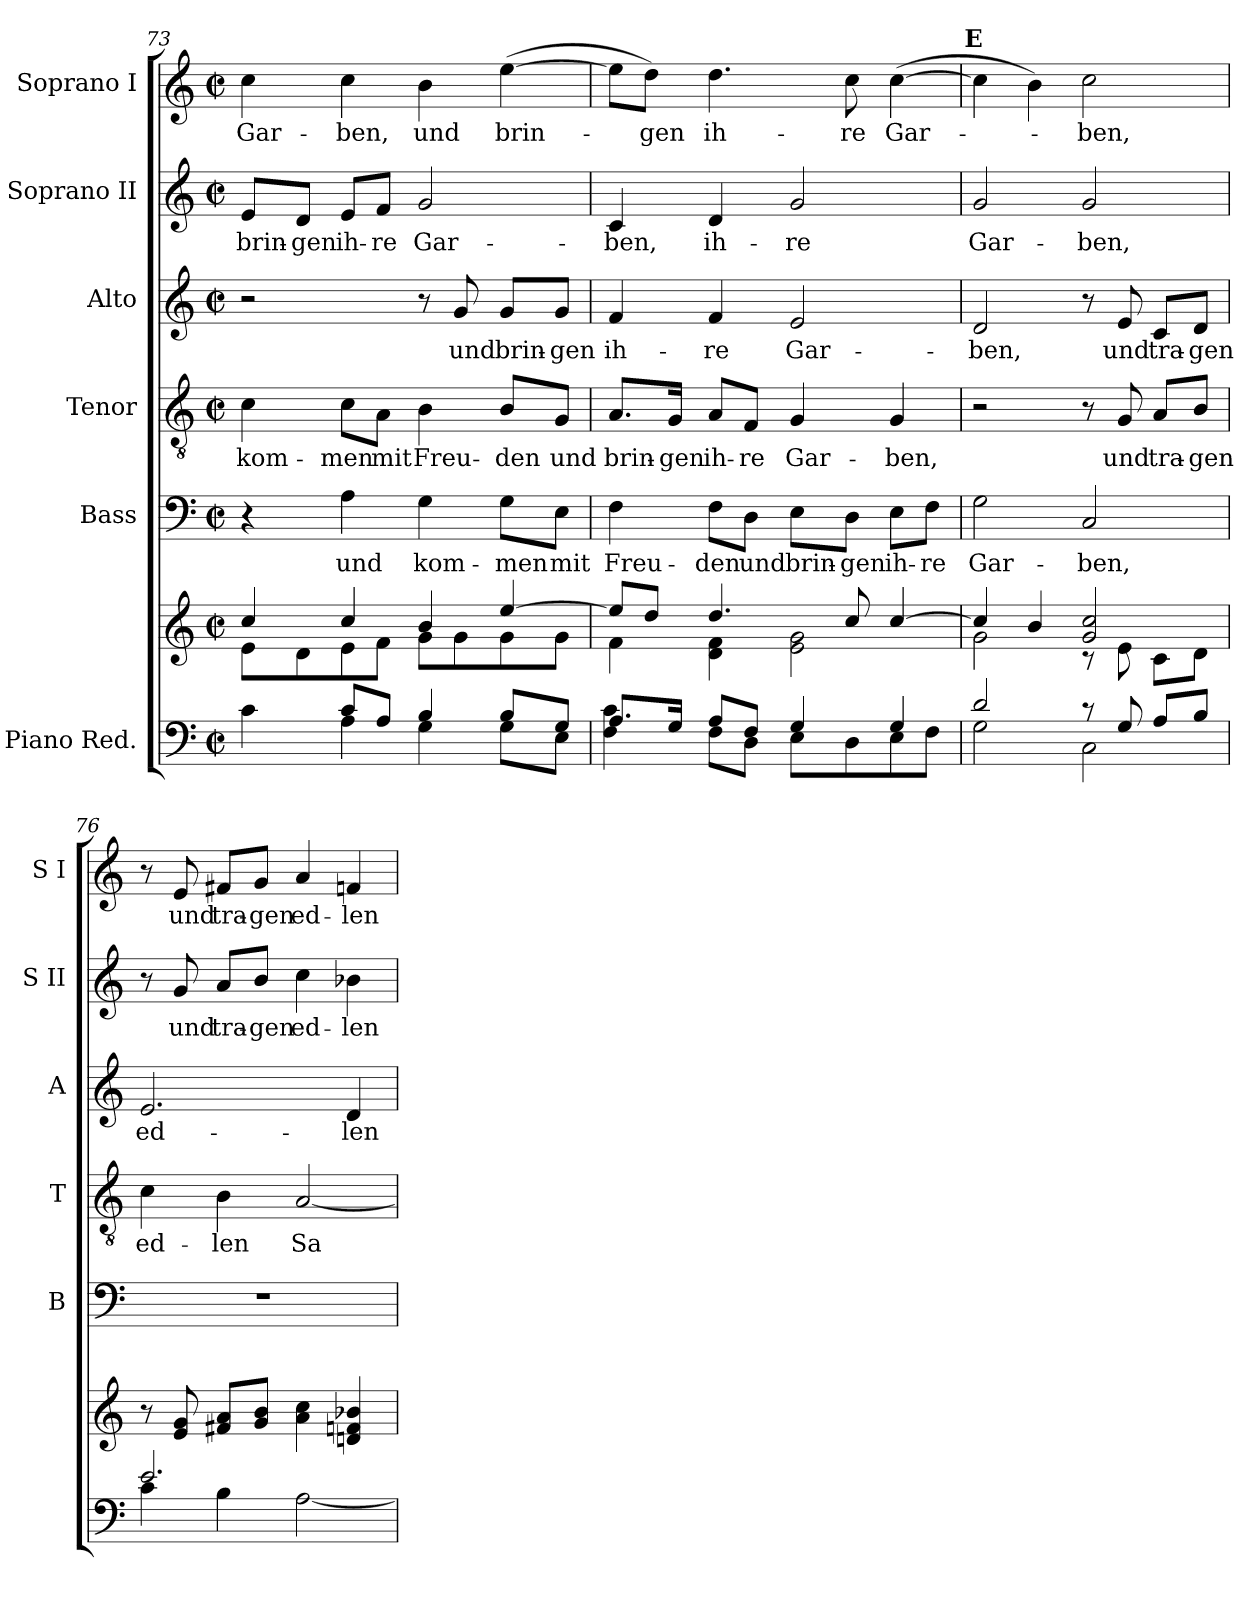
**kern	**kern	**kern	**text	**kern	**text	**kern	**text	**kern	**text	**kern	**text
*part6	*part6	*part5	*part5	*part4	*part4	*part3	*part3	*part2	*part2	*part1	*part1
*staff7	*staff6	*staff5	*staff5	*staff4	*staff4	*staff3	*staff3	*staff2	*staff2	*staff1	*staff1
*I"Piano Red.	*	*I"Bass	*	*I"Tenor	*	*I"Alto	*	*I"Soprano II	*	*I"Soprano I	*
*	*	*I'B	*	*I'T	*	*I'A	*	*I'S II	*	*I'S I	*
!!LO:LB:g=z
*clefF4	*clefG2	*clefF4	*	*clefGv2	*	*clefG2	*	*clefG2	*	*clefG2	*
*	*	*ITrd7c12	*	*ITrd7c12	*	*	*	*	*	*	*
*k[]	*k[]	*k[]	*	*k[]	*	*k[]	*	*k[]	*	*k[]	*
*C:	*C:	*C:	*	*C:	*	*C:	*	*C:	*	*C:	*
*M2/2	*M2/2	*M2/2	*	*M2/2	*	*M2/2	*	*M2/2	*	*M2/2	*
*met(c|)	*met(c|)	*met(c|)	*	*met(c|)	*	*met(c|)	*	*met(c|)	*	*met(c|)	*
=73	=73	=73	=73	=73	=73	=73	=73	=73	=73	=73	=73
*^	*^	*	*	*	*	*	*	*	*	*	*
!	!	!	!	!	!	!	!LO:LY:b:color=#000000	!	!	!	!	!	!
!	!	!	!	!	!	!	!	!	!	!	!LO:LY:b:color=#000000	!	!
!	!	!	!	!	!	!	!	!	!	!	!	!	!LO:LY:b:color=#000000
4ci\	4ryy	4cci/	8ei\L	4r	.	4Ci\	kom-	2r	.	8ei/L	brin-	4cci\	Gar-
!	!	!	!	!	!	!	!	!	!	!	!LO:LY:b:color=#000000	!	!
.	.	.	8di\	.	.	.	.	.	.	8di/J	-gen	.	.
!	!	!	!	!	!LO:LY:b:color=#000000	!	!	!	!	!	!	!	!
!	!	!	!	!	!	!	!LO:LY:b:color=#000000	!	!	!	!	!	!
!	!	!	!	!	!	!	!	!	!	!	!LO:LY:b:color=#000000	!	!
!	!	!	!	!	!	!	!	!	!	!	!	!	!LO:LY:b:color=#000000
8ci/L	4Ai\	4cci/	8ei\	4AAi\	und	8Ci\L	-men	.	.	8ei/L	ih-	4cci\	-ben,
!	!	!	!	!	!	!	!LO:LY:b:color=#000000	!	!	!	!	!	!
!	!	!	!	!	!	!	!	!	!	!	!LO:LY:b:color=#000000	!	!
8Ai/J	.	.	8fi\J	.	.	8AAi\J	mit	.	.	8fi/J	-re	.	.
!	!	!	!	!	!LO:LY:b:color=#000000	!	!	!	!	!	!	!	!
!	!	!	!	!	!	!	!LO:LY:b:color=#000000	!	!	!	!	!	!
!	!	!	!	!	!	!	!	!	!	!	!LO:LY:b:color=#000000	!	!
!	!	!	!	!	!	!	!	!	!	!	!	!	!LO:LY:b:color=#000000
4Bi/	4Gi\	4bi/	8gi\L	4GGi\	kom-	4BBi\	Freu-	8r	.	2gi/	Gar-	4bi\	und
!	!	!	!	!	!	!	!	!	!LO:LY:b:color=#000000	!	!	!	!
.	.	.	8gi\	.	.	.	.	8gi/	und	.	.	.	.
!	!	!	!	!	!LO:LY:b:color=#000000	!	!	!	!	!	!	!	!
!	!	!	!	!	!	!	!LO:LY:b:color=#000000	!	!	!	!	!	!
!	!	!	!	!	!	!	!	!	!LO:LY:b:color=#000000	!	!	!	!
!	!	!	!	!	!	!	!	!	!	!	!	!	!LO:LY:b:color=#000000
8Bi/L	8Gi\L	[>4eei/	8gi\	8GGi\L	-men	8BBi/L	-den	8gi/L	brin-	.	.	([>4eei\	brin-
!	!	!	!	!	!LO:LY:b:color=#000000	!	!	!	!	!	!	!	!
!	!	!	!	!	!	!	!LO:LY:b:color=#000000	!	!	!	!	!	!
!	!	!	!	!	!	!	!	!	!LO:LY:b:color=#000000	!	!	!	!
8Gi/J	8Ei\J	.	8gi\J	8EEi\J	mit	8GGi/J	und	8gi/J	-gen	.	.	.	.
=74	=74	=74	=74	=74	=74	=74	=74	=74	=74	=74	=74	=74	=74
!	!	!	!	!	!LO:LY:b:color=#000000	!	!	!	!	!	!	!	!
!	!	!	!	!	!	!	!LO:LY:b:color=#000000	!	!	!	!	!	!
!	!	!	!	!	!	!	!	!	!LO:LY:b:color=#000000	!	!	!	!
!	!	!	!	!	!	!	!	!	!	!	!LO:LY:b:color=#000000	!	!
8.Ai/L	4Fi\ 4ci	8eei/L]	4fi\	4FFi\	Freu-	8.AAi/L	brin-	4fi/	ih-	4ci/	-ben,	8eei\L]	.
!	!	!	!	!	!	!	!	!	!	!	!	!	!LO:LY:b:color=#000000
.	.	8ddi/J	.	.	.	.	.	.	.	.	.	8ddi\J)	-gen
!	!	!	!	!	!	!	!LO:LY:b:color=#000000	!	!	!	!	!	!
16Gi/Jk	.	.	.	.	.	16GGi/Jk	-gen	.	.	.	.	.	.
!	!	!	!	!	!LO:LY:b:color=#000000	!	!	!	!	!	!	!	!
!	!	!	!	!	!	!	!LO:LY:b:color=#000000	!	!	!	!	!	!
!	!	!	!	!	!	!	!	!	!LO:LY:b:color=#000000	!	!	!	!
!	!	!	!	!	!	!	!	!	!	!	!LO:LY:b:color=#000000	!	!
!	!	!	!	!	!	!	!	!	!	!	!	!	!LO:LY:b:color=#000000
8Ai/L	8Fi\L	4.ddi/	4di\ 4fi	8FFi\L	-den	8AAi/L	ih-	4fi/	-re	4di/	ih-	4.ddi\	ih-
!	!	!	!	!	!LO:LY:b:color=#000000	!	!	!	!	!	!	!	!
!	!	!	!	!	!	!	!LO:LY:b:color=#000000	!	!	!	!	!	!
8Fi/J	8Di\J	.	.	8DDi\J	und	8FFi/J	-re	.	.	.	.	.	.
!	!	!	!	!	!LO:LY:b:color=#000000	!	!	!	!	!	!	!	!
!	!	!	!	!	!	!	!LO:LY:b:color=#000000	!	!	!	!	!	!
!	!	!	!	!	!	!	!	!	!LO:LY:b:color=#000000	!	!	!	!
!	!	!	!	!	!	!	!	!	!	!	!LO:LY:b:color=#000000	!	!
4Gi/	8Ei\L	.	2ei\ 2gi	8EEi\L	brin-	4GGi/	Gar-	2ei/	Gar-	2gi/	-re	.	.
!	!	!	!	!	!LO:LY:b:color=#000000	!	!	!	!	!	!	!	!
!	!	!	!	!	!	!	!	!	!	!	!	!	!LO:LY:b:color=#000000
.	8Di\	8cci/	.	8DDi\J	-gen	.	.	.	.	.	.	8cci\	-re
!	!	!	!	!	!LO:LY:b:color=#000000	!	!	!	!	!	!	!	!
!	!	!	!	!	!	!	!LO:LY:b:color=#000000	!	!	!	!	!	!
!	!	!	!	!	!	!	!	!	!	!	!	!	!LO:LY:b:color=#000000
4Gi/	8Ei\	[>4cci/	.	8EEi\L	ih-	4GGi/	-ben,	.	.	.	.	([>4cci\	Gar-
!	!	!	!	!	!LO:LY:b:color=#000000	!	!	!	!	!	!	!	!
.	8Fi\J	.	.	8FFi\J	-re	.	.	.	.	.	.	.	.
=75	=75	=75	=75	=75	=75	=75	=75	=75	=75	=75	=75	=75	=75
!	!	!	!	!	!LO:LY:b:color=#000000	!	!	!	!	!	!	!	!
!	!	!	!	!	!	!	!	!	!LO:LY:b:color=#000000	!	!	!	!
!	!	!	!	!	!	!	!	!	!	!	!	!LO:TX:a:B:cj:t=E	!
!	!	!	!	!	!	!	!	!	!	!	!LO:LY:b:color=#000000	!	!
2di/	2Gi\	4cci/]	2gi\	2GGi\	Gar-	2r	.	2di/	-ben,	2gi/	Gar-	4cci\]	.
.	.	4bi/	.	.	.	.	.	.	.	.	.	4bi\)	.
!	!	!	!	!	!LO:LY:b:color=#000000	!	!	!	!	!	!	!	!
!	!	!	!	!	!	!	!	!	!	!	!LO:LY:b:color=#000000	!	!
!	!	!	!	!	!	!	!	!	!	!	!	!	!LO:LY:b:color=#000000
8r	2Ci\	2gi/ 2cci	8r	2CCi/	-ben,	8r	.	8r	.	2gi/	-ben,	2cci\	-ben,
!	!	!	!	!	!	!	!LO:LY:b:color=#000000	!	!	!	!	!	!
!	!	!	!	!	!	!	!	!	!LO:LY:b:color=#000000	!	!	!	!
8Gi/	.	.	8ei\	.	.	8GGi/	und	8ei/	und	.	.	.	.
!	!	!	!	!	!	!	!LO:LY:b:color=#000000	!	!	!	!	!	!
!	!	!	!	!	!	!	!	!	!LO:LY:b:color=#000000	!	!	!	!
8Ai/L	.	.	8ci\L	.	.	8AAi/L	tra-	8ci/L	tra-	.	.	.	.
!	!	!	!	!	!	!	!LO:LY:b:color=#000000	!	!	!	!	!	!
!	!	!	!	!	!	!	!	!	!LO:LY:b:color=#000000	!	!	!	!
8Bi/J	.	.	8di\J	.	.	8BBi/J	-gen	8di/J	-gen	.	.	.	.
*	*	*v	*v	*	*	*	*	*	*	*	*	*	*
=76	=76	=76	=76	=76	=76	=76	=76	=76	=76	=76	=76	=76
*	*	*^	*	*	*	*	*	*	*	*	*	*
!	!	!	!	!	!	!	!LO:LY:b:color=#000000	!	!	!	!	!	!
*	*	*v	*v	*	*	*	*	*	*	*	*	*	*
*	*	*^	*	*	*	*	*	*	*	*	*	*
!	!	!	!	!	!	!	!	!	!LO:LY:b:color=#000000	!	!	!	!
*	*	*v	*v	*	*	*	*	*	*	*	*	*	*
2.ei/	4ci\	8r	1r	.	4Ci\	ed-	2.ei/	ed-	8r	.	8r	.
!	!	!	!	!	!	!	!	!	!	!LO:LY:b:color=#000000	!	!
!	!	!	!	!	!	!	!	!	!	!	!	!LO:LY:b:color=#000000
.	.	8ei/ 8gi	.	.	.	.	.	.	8gi/	und	8ei/	und
!	!	!	!	!	!	!LO:LY:b:color=#000000	!	!	!	!	!	!
!	!	!	!	!	!	!	!	!	!	!LO:LY:b:color=#000000	!	!
!	!	!	!	!	!	!	!	!	!	!	!	!LO:LY:b:color=#000000
.	4Bi\	8f#Xi/ 8aiL	.	.	4BBi\	-len	.	.	8ai/L	tra-	8f#Xi/L	tra-
!	!	!	!	!	!	!	!	!	!	!LO:LY:b:color=#000000	!	!
!	!	!	!	!	!	!	!	!	!	!	!	!LO:LY:b:color=#000000
.	.	8gi/ 8biJ	.	.	.	.	.	.	8bi/J	-gen	8gi/J	-gen
!	!	!	!	!	!	!LO:LY:b:color=#000000	!	!	!	!	!	!
!	!	!	!	!	!	!	!	!	!	!LO:LY:b:color=#000000	!	!
!	!	!	!	!	!	!	!	!	!	!	!	!LO:LY:b:color=#000000
.	[<2Ai\	4ai\ 4cci	.	.	[<2AAi/	Sa-	.	.	4cci\	ed-	4ai/	ed-
!	!	!	!	!	!	!	!	!LO:LY:b:color=#000000	!	!	!	!
!	!	!	!	!	!	!	!	!	!	!LO:LY:b:color=#000000	!	!
!	!	!	!	!	!	!	!	!	!	!	!	!LO:LY:b:color=#000000
4ryy	.	4dni/ 4fni 4b-Xi	.	.	.	.	4di/	-len	4b-Xi\	-len	4fni/	-len
*v	*v	*	*	*	*	*	*	*	*	*	*	*
=	=	=	=	=	=	=	=	=	=	=	=
*-	*-	*-	*-	*-	*-	*-	*-	*-	*-	*-	*-
